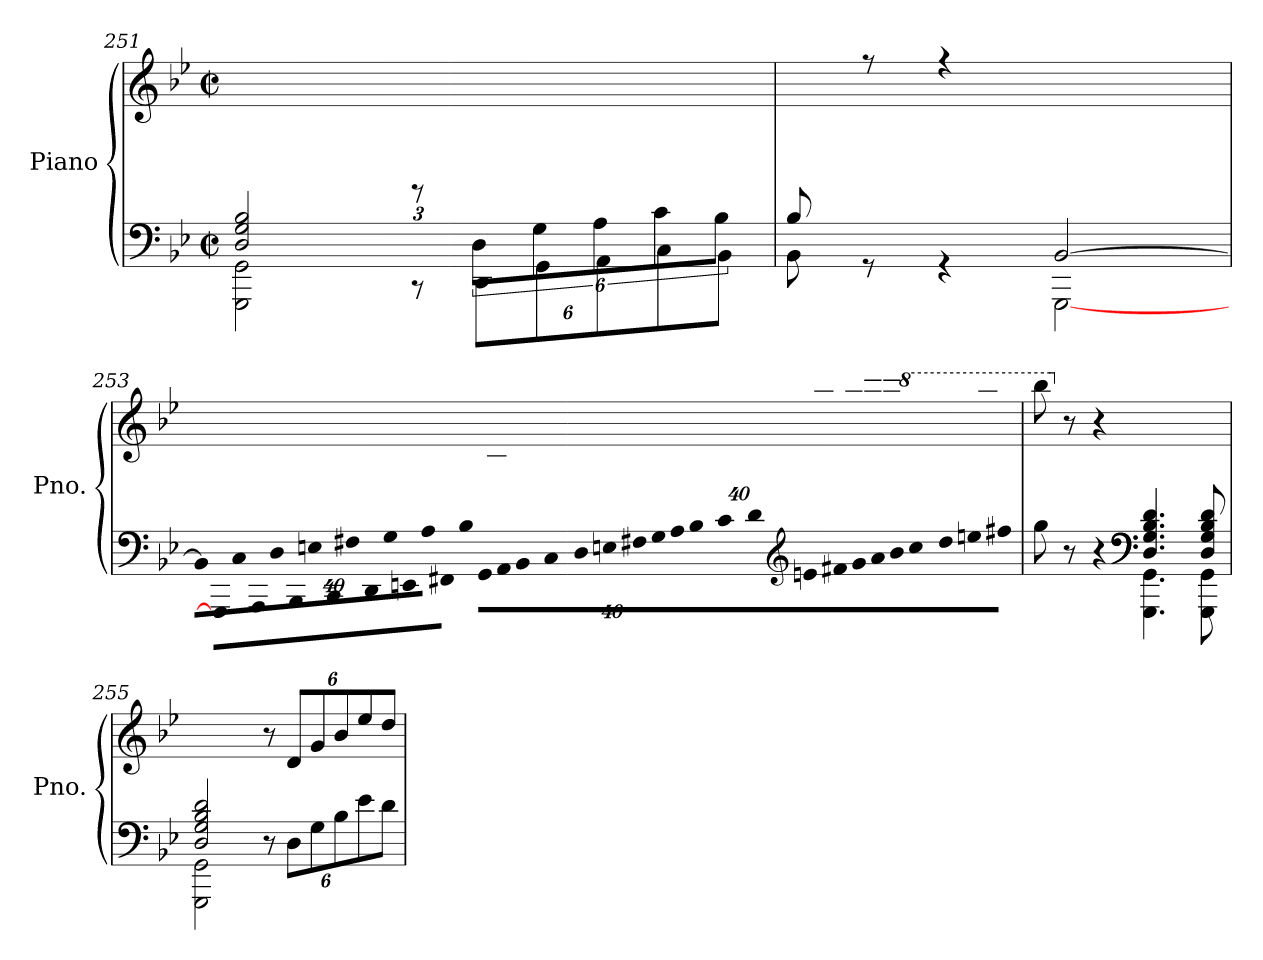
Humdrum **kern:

**kern	**kern
*part1	*part1
*staff2	*staff1
*I"Piano	*
*I'Pno.	*
*clefF4	*clefG2
*k[b-e-]	*k[b-e-]
*M2/2	*M2/2
*met(c|)	*met(c|)
=251	=251
*^	*
2D/ 2G/ 2B-/	2GGG\ 2GG\	2ryy
*	*Xbrackettup	*Xbrackettup
*	*	*MM120
12ryy	12rCC	12rCC
12D\L	12DD\L	12%5ryy
12G\	12GG\	.
12A\	12AA\	.
12c\	12C\	.
12B-\J	12BB-\J	.
=252	=252	=252
8B-/	8BB-\	8ryy
4.ryy	8rGG	8rff
.	4rGG	4rff
[2BB-/	[2GGG\	2ryy
!!LO:LB:g=z
=253	=253	=253
!LO:N:vis=16	!	!
640%23BB-\LL]	960%7ryy	80%23ryy
!	!LO:N:vis=16	!
.	640%23GGG\LL]	.
!LO:N:vis=16	!	!
640%23C\	.	.
!	!LO:N:vis=16	!
.	640%23AAA\	.
!LO:N:vis=16	!	!
640%23D\	.	.
!	!LO:N:vis=16	!
.	640%23BBB-\	.
!LO:N:vis=16	!	!
640%23En\	.	.
!	!LO:N:vis=16	!
.	640%23CC\	.
!LO:N:vis=16	!	!
640%23F#X\	.	.
!	!LO:N:vis=16	!
.	640%23DD\	.
!LO:N:vis=16	!	!
640%23G\	.	.
!	!LO:N:vis=16	!
.	640%23EEn\	.
!LO:N:vis=16	!	!
640%23A\JJ	.	.
!	!LO:N:vis=16	!
.	640%23FF#X\JJ	.
!LO:N:vis=16	!	!
640%23B-/LL	.	.
!	!LO:N:vis=16	!
.	640%23GG\LL	.
!	!	!LO:N:vis=16
960%697ryy	.	640%23c/
!	!LO:N:vis=16	!
.	640%23AA\	.
!	!	!LO:N:vis=16
.	.	640%23d/
!	!LO:N:vis=16	!
.	640%23BB-\	.
!	!	!LO:N:vis=16
.	.	640%23en/
!	!LO:N:vis=16	!
.	640%23C\	.
!	!	!LO:N:vis=16
.	.	640%23f#X\
!	!LO:N:vis=16	!
.	640%23D\	.
!	!	!LO:N:vis=16
.	.	640%23g\
!	!LO:N:vis=16	!
.	640%23En\	.
!	!	!LO:N:vis=16
.	.	640%23a\
!	!LO:N:vis=16	!
.	640%23F#X\	.
!	!	!LO:N:vis=16
.	.	640%23b-\
!	!LO:N:vis=16	!
.	640%23G\	.
!	!	!LO:N:vis=16
.	.	640%23cc\
!	!LO:N:vis=16	!
.	640%23A\	.
!	!	!LO:N:vis=16
.	.	640%23dd\
!	!LO:N:vis=16	!
.	640%23B-\	.
!	!	!LO:N:vis=16
.	.	640%23een\
!	!LO:N:vis=16	!
.	640%23c\	.
!	!	!LO:N:vis=16
.	.	640%23ff#X\
!	!LO:N:vis=16	!
.	640%23d\	.
!	!	!LO:N:vis=16
.	.	640%23gg\
*clefG2	*	*
!	!LO:N:vis=16	!
.	640%23en\	.
!	!	!LO:N:vis=16
.	.	640%23aa\
!	!LO:N:vis=16	!
.	640%23f#X\	.
!	!	!LO:N:vis=16
.	.	640%23bb-\
!	!LO:N:vis=16	!
.	640%23g\	.
!	!	!LO:N:vis=16
.	.	640%23ccc\
!	!LO:N:vis=16	!
.	640%23a\	.
!	!	!LO:N:vis=16
.	.	640%23ddd\
!	!LO:N:vis=16	!
.	640%23b-\	.
*	*	*8va
!	!	!LO:N:vis=16
.	.	640%23eeen\
!	!LO:N:vis=16	!
.	640%23cc\	.
!	!	!LO:N:vis=16
.	.	640%23fff#X\
!	!LO:N:vis=16	!
.	640%23dd\	.
!	!	!LO:N:vis=16
.	.	640%23ggg\
!	!LO:N:vis=16	!
.	640%23een\	.
!	!	!LO:N:vis=16
.	.	640%23aaa\JJ
!	!LO:N:vis=16	!
.	640%23ff#X\JJ	.
.	.	960%7ryy
=254	=254	=254
2ryy	8gg\	8bbb-\
*	*	*X8va
*	*	*MM80
.	8r	8r
.	4r	4r
*clefF4	*	*
4.D/ 4.G/ 4.B-/ 4.d/	4.GGG\ 4.GG\	2ryy
8D/ 8G/ 8B-/ 8d/	8GGG\ 8GG\	.
=255	=255	=255
2D/ 2G/ 2B-/ 2d/	2GGG\ 2GG\	2ryy
*	*	*MM90
2ryy	12r	12r
.	12D\L	12d/L
.	12G\	12g/
.	12B-\	12b-/
.	12e-\	12ee-/
.	12d\J	12dd/J
*v	*v	*
=	=
*-	*-
